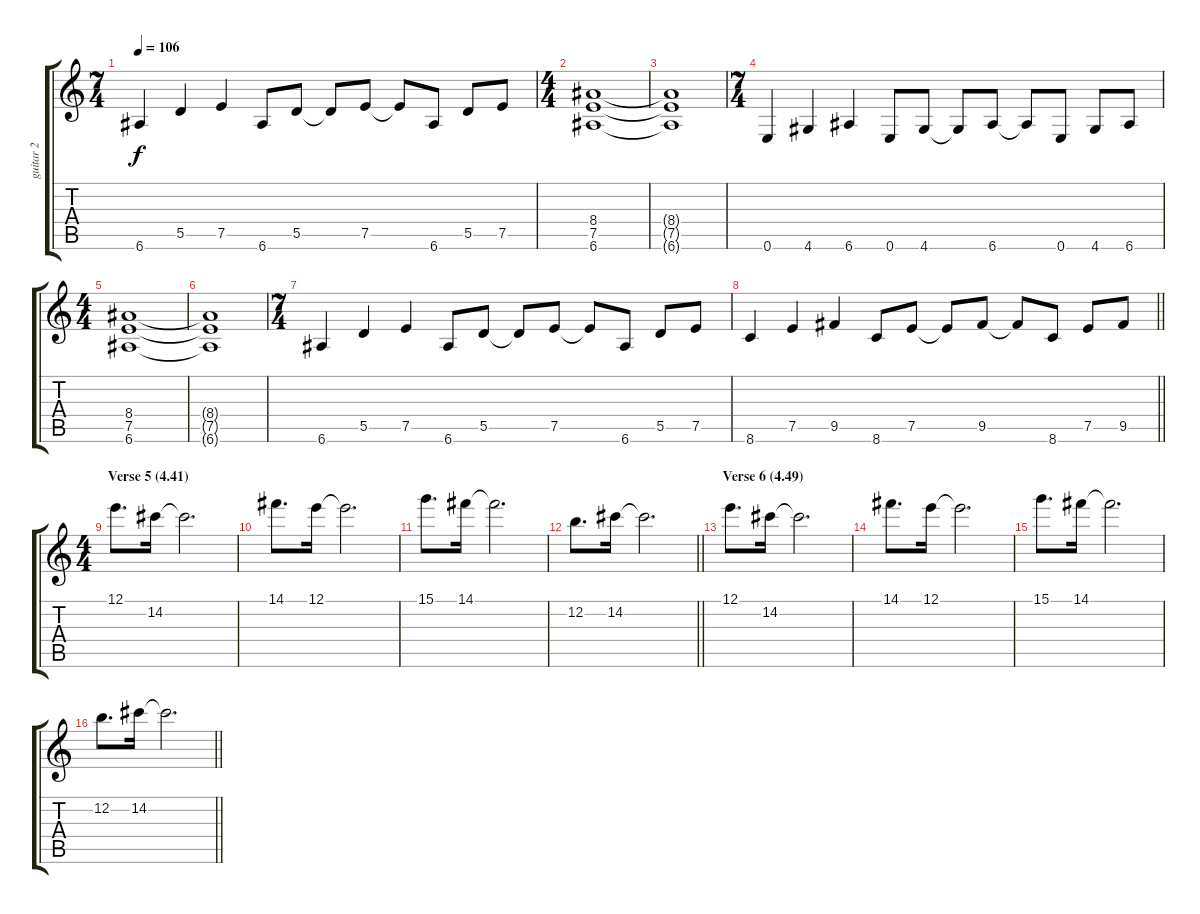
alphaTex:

\track ("guitar 2" "guitar 2") {instrument distortionguitar}
\staff {score tabs}
\tuning (E4 B3 G3 D3 A2 E2) {hide}
\ts (7 4)
\tempo 106
\clef g2
\ks c
6.6.4{dy f} 5.5.4 7.5.4 6.6.8 5.5.8 5.5{t}.8 7.5.8 7.5{t}.8 6.6.8 5.5.8 7.5.8 |
\ts (4 4)
(8.4 7.5 6.6).1 |
(8.4{t} 7.5{t} 6.6{t}).1 |
\ts (7 4)
0.6.4 4.6.4 6.6.4 0.6.8 4.6.8 4.6{t}.8 6.6.8 6.6{t}.8 0.6.8 4.6.8 6.6.8 |
\ts (4 4)
(8.4 7.5 6.6).1 |
(8.4{t} 7.5{t} 6.6{t}).1 |
\ts (7 4)
6.6.4 5.5.4 7.5.4 6.6.8 5.5.8 5.5{t}.8 7.5.8 7.5{t}.8 6.6.8 5.5.8 7.5.8 |
\barLineRight lightlight
8.6.4 7.5.4 9.5.4 8.6.8 7.5.8 7.5{t}.8 9.5.8 9.5{t}.8 8.6.8 7.5.8 9.5.8 |
\ts (4 4)
\section ("" "Verse 5 (4.41)")
12.1.8{d} 14.2.16 14.2{t}.2{d} |
14.1.8{d} 12.1.16 12.1{t}.2{d} |
15.1.8{d} 14.1.16 14.1{t}.2{d} |
\barLineRight lightlight
12.2.8{d} 14.2.16 14.2{t}.2{d} |
\section ("" "Verse 6 (4.49)")
12.1.8{d} 14.2.16 14.2{t}.2{d} |
14.1.8{d} 12.1.16 12.1{t}.2{d} |
15.1.8{d} 14.1.16 14.1{t}.2{d} |
\barLineRight lightlight
12.2.8{d} 14.2.16 14.2{t}.2{d}
